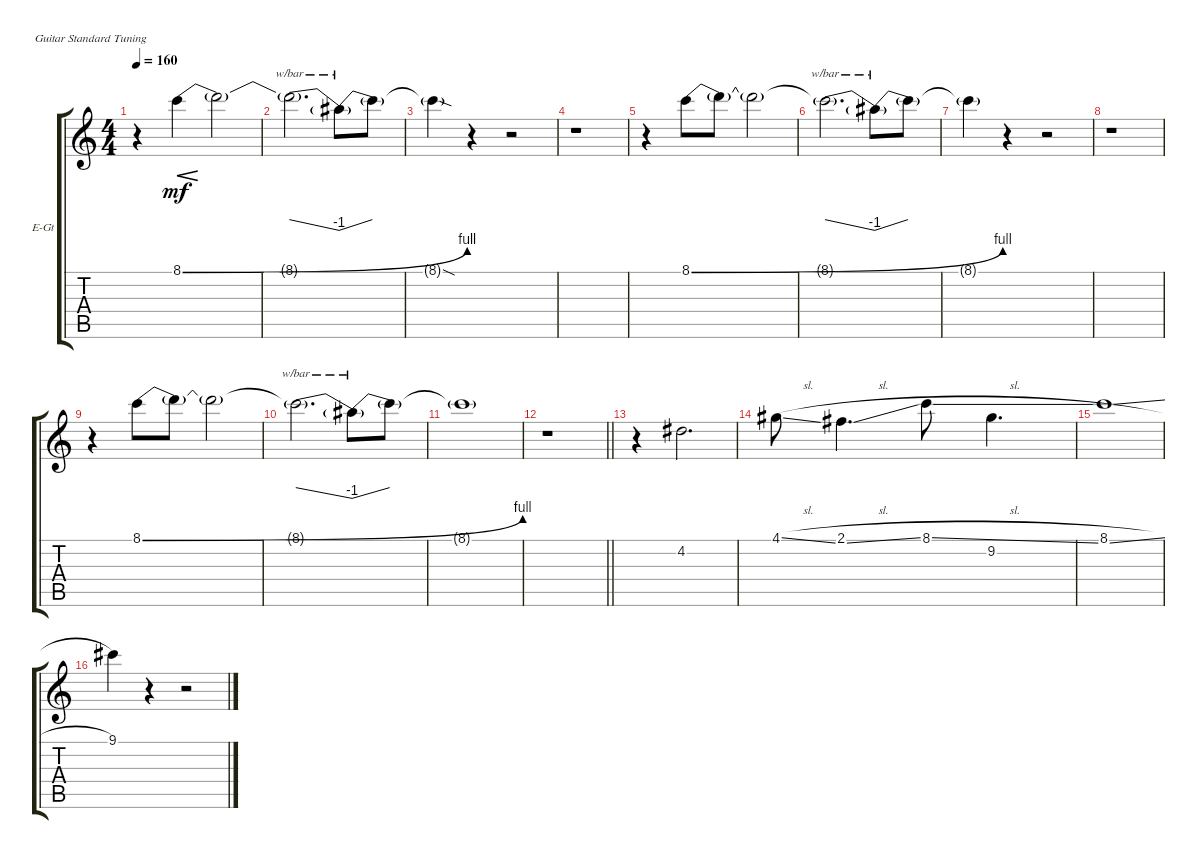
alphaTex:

\defaultSystemsLayout 4
\bracketExtendMode groupsimilarinstruments
\firstSystemTrackNameOrientation horizontal
\otherSystemsTrackNameOrientation horizontal
\track ("Electric Guitar" "E-Gt") {instrument distortionguitar}
\staff {score tabs}
\tuning (E4 B3 G3 D3 A2 E2)
\ts (4 4)
\tempo 160
\clef g2
\scale
0.333333
\ks c
r.4{dy mf} 8.1{be (bend 0 0 15 4)}.4{cre} 8.1{t}.2 |
\scale
0.333333 8.1{t}.2{d tbe (dive default 0 0 45 -4)} 8.1{t}.8{tbe (dive default 0 -4 45 0)} 8.1{t}.8 |
\scale
0.333333 8.1{sod t}.4 r.4 r.2 |
\scale
0.333333 r.1 |
\scale
0.333333 r.4 8.1{be (bend 0 0 15 4)}.8 8.1{t}.8 8.1{t}.2 |
\scale
0.333333 8.1{t}.2{d tbe (dive default 0 0 45 -4)} 8.1{t}.8{tbe (dive default 0 -4 45.6 0)} 8.1{t}.8 |
\scale
0.333333 8.1{t}.4 r.4 r.2 |
\scale
0.333333 r.1 |
\scale
0.333333 r.4 8.1{be (bend 0 0 15 4)}.8 8.1{t}.8 8.1{t}.2 |
\scale
0.333333 8.1{t}.2{d tbe (dive default 0 0 45 -4)} 8.1{t}.8{tbe (dive default 0 -4 45.6 0)} 8.1{t}.8 |
\scale
0.333333 8.1{t}.1 |
\scale
0.333333
\barLineRight lightlight
r.1 |
\section ("" "")
\scale
0.333333 r.4 4.2.2{d} |
\scale
0.333333 4.1{sl}.8 2.1{sl}.4{d} 8.1{sl}.8 9.2.4{d} |
\scale
0.333333 8.1{sl}.1 |
\scale
0.333333 9.1.4 r.4 r.2
